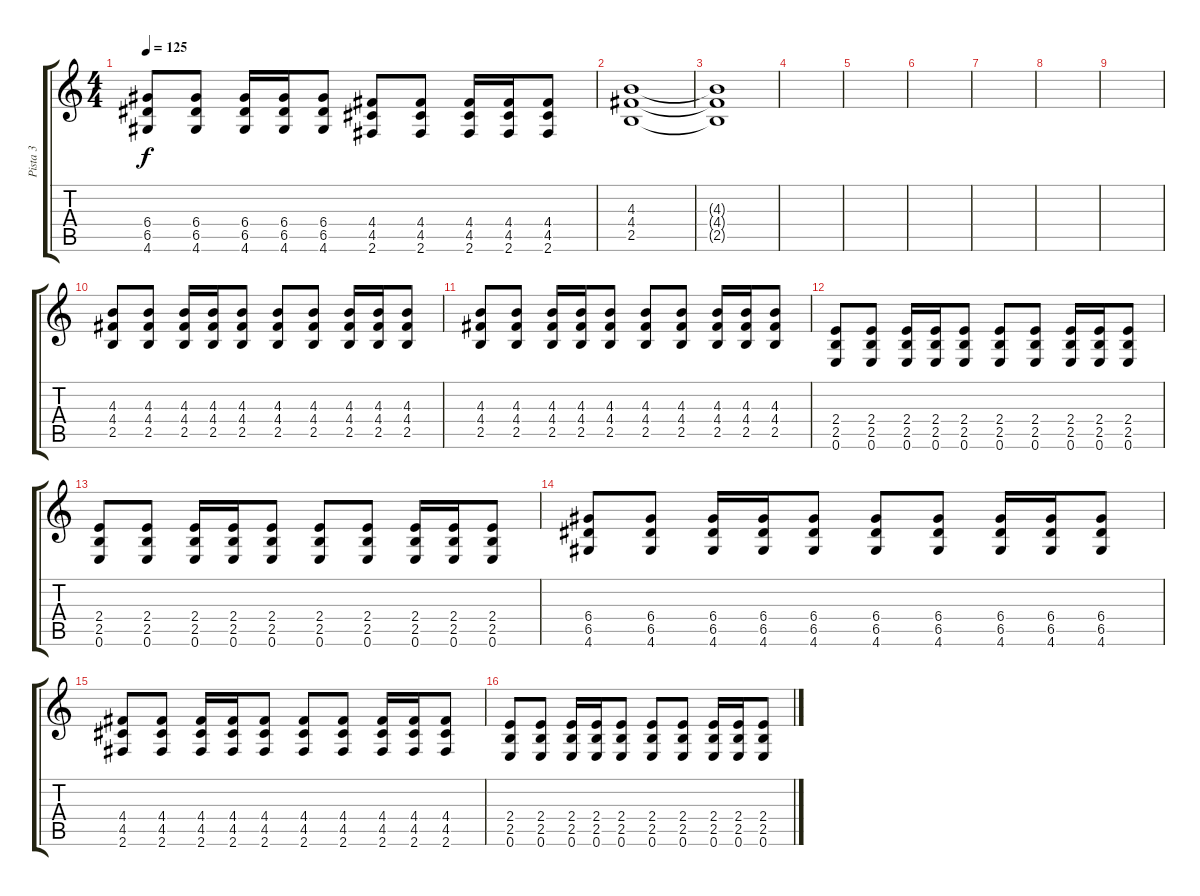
\track ("Pista 3" "Pista 3") {instrument distortionguitar}
\staff {score tabs}
\tuning (E4 B3 G3 D3 A2 E2) {hide}
\ts (4 4)
\tempo 125
\clef g2
\ks c
(6.4 6.5 4.6).8{dy f} (6.4 6.5 4.6).8 (6.4 6.5 4.6).16 (6.4 6.5 4.6).16 (6.4 6.5 4.6).8 (4.4 4.5 2.6).8 (4.4 4.5 2.6).8 (4.4 4.5 2.6).16 (4.4 4.5 2.6).16 (4.4 4.5 2.6).8 |
(4.3 4.4 2.5).1 |
(4.3{t} 4.4{t} 2.5{t}).1 |
|
|
|
|
|
|
(4.3 4.4 2.5).8 (4.3 4.4 2.5).8 (4.3 4.4 2.5).16 (4.3 4.4 2.5).16 (4.3 4.4 2.5).8 (4.3 4.4 2.5).8 (4.3 4.4 2.5).8 (4.3 4.4 2.5).16 (4.3 4.4 2.5).16 (4.3 4.4 2.5).8 |
(4.3 4.4 2.5).8 (4.3 4.4 2.5).8 (4.3 4.4 2.5).16 (4.3 4.4 2.5).16 (4.3 4.4 2.5).8 (4.3 4.4 2.5).8 (4.3 4.4 2.5).8 (4.3 4.4 2.5).16 (4.3 4.4 2.5).16 (4.3 4.4 2.5).8 |
(2.4 2.5 0.6).8 (2.4 2.5 0.6).8 (2.4 2.5 0.6).16 (2.4 2.5 0.6).16 (2.4 2.5 0.6).8 (2.4 2.5 0.6).8 (2.4 2.5 0.6).8 (2.4 2.5 0.6).16 (2.4 2.5 0.6).16 (2.4 2.5 0.6).8 |
(2.4 2.5 0.6).8 (2.4 2.5 0.6).8 (2.4 2.5 0.6).16 (2.4 2.5 0.6).16 (2.4 2.5 0.6).8 (2.4 2.5 0.6).8 (2.4 2.5 0.6).8 (2.4 2.5 0.6).16 (2.4 2.5 0.6).16 (2.4 2.5 0.6).8 |
(6.4 6.5 4.6).8 (6.4 6.5 4.6).8 (6.4 6.5 4.6).16 (6.4 6.5 4.6).16 (6.4 6.5 4.6).8 (6.4 6.5 4.6).8 (6.4 6.5 4.6).8 (6.4 6.5 4.6).16 (6.4 6.5 4.6).16 (6.4 6.5 4.6).8 |
(4.4 4.5 2.6).8 (4.4 4.5 2.6).8 (4.4 4.5 2.6).16 (4.4 4.5 2.6).16 (4.4 4.5 2.6).8 (4.4 4.5 2.6).8 (4.4 4.5 2.6).8 (4.4 4.5 2.6).16 (4.4 4.5 2.6).16 (4.4 4.5 2.6).8 |
(2.4 2.5 0.6).8 (2.4 2.5 0.6).8 (2.4 2.5 0.6).16 (2.4 2.5 0.6).16 (2.4 2.5 0.6).8 (2.4 2.5 0.6).8 (2.4 2.5 0.6).8 (2.4 2.5 0.6).16 (2.4 2.5 0.6).16 (2.4 2.5 0.6).8
